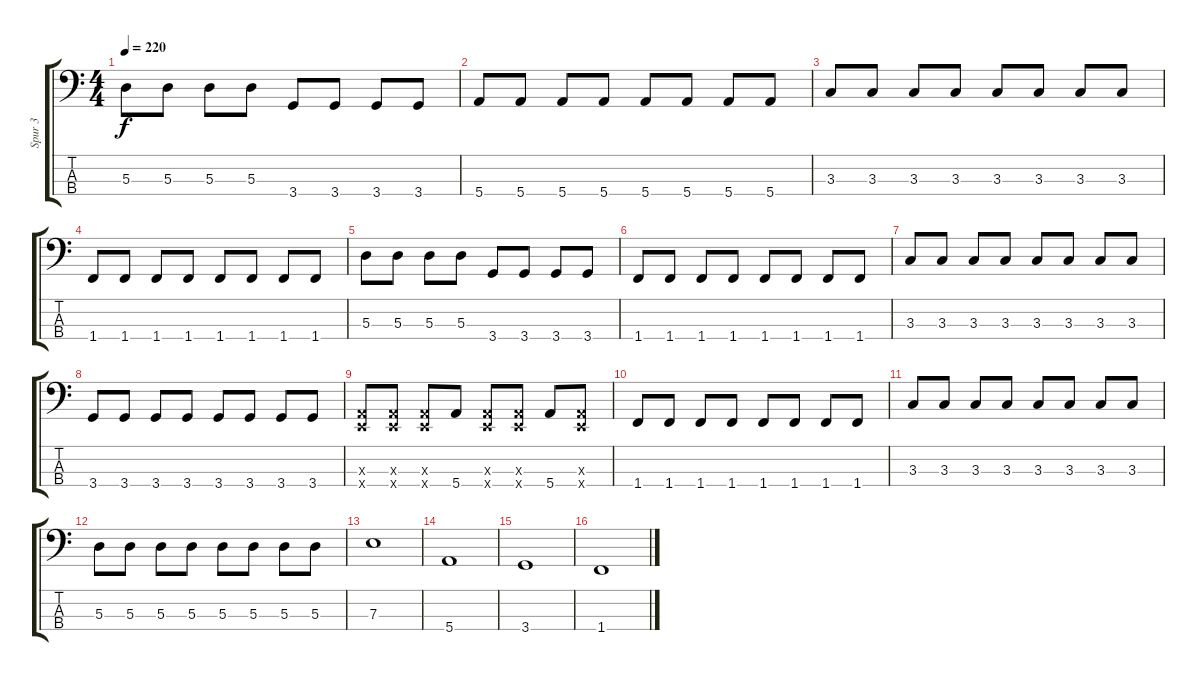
\track ("Spur 3" "Spur 3") {instrument electricbassfinger}
\staff {score tabs}
\tuning (G2 D2 A1 E1) {hide}
\ts (4 4)
\tempo 220
\clef f4
\ks c
5.3.8{dy f} 5.3.8 5.3.8 5.3.8 3.4.8 3.4.8 3.4.8 3.4.8 |
5.4.8 5.4.8 5.4.8 5.4.8 5.4.8 5.4.8 5.4.8 5.4.8 |
3.3.8 3.3.8 3.3.8 3.3.8 3.3.8 3.3.8 3.3.8 3.3.8 |
1.4.8 1.4.8 1.4.8 1.4.8 1.4.8 1.4.8 1.4.8 1.4.8 |
5.3.8 5.3.8 5.3.8 5.3.8 3.4.8 3.4.8 3.4.8 3.4.8 |
1.4.8 1.4.8 1.4.8 1.4.8 1.4.8 1.4.8 1.4.8 1.4.8 |
3.3.8 3.3.8 3.3.8 3.3.8 3.3.8 3.3.8 3.3.8 3.3.8 |
3.4.8 3.4.8 3.4.8 3.4.8 3.4.8 3.4.8 3.4.8 3.4.8 |
(0.3{x} 0.4{x}).8 (0.3{x} 0.4{x}).8 (0.3{x} 0.4{x}).8 5.4.8 (0.3{x} 0.4{x}).8 (0.3{x} 0.4{x}).8 5.4.8 (0.3{x} 0.4{x}).8 |
1.4.8 1.4.8 1.4.8 1.4.8 1.4.8 1.4.8 1.4.8 1.4.8 |
3.3.8 3.3.8 3.3.8 3.3.8 3.3.8 3.3.8 3.3.8 3.3.8 |
5.3.8 5.3.8 5.3.8 5.3.8 5.3.8 5.3.8 5.3.8 5.3.8 |
7.3.1 |
5.4.1 |
3.4.1 |
1.4.1
